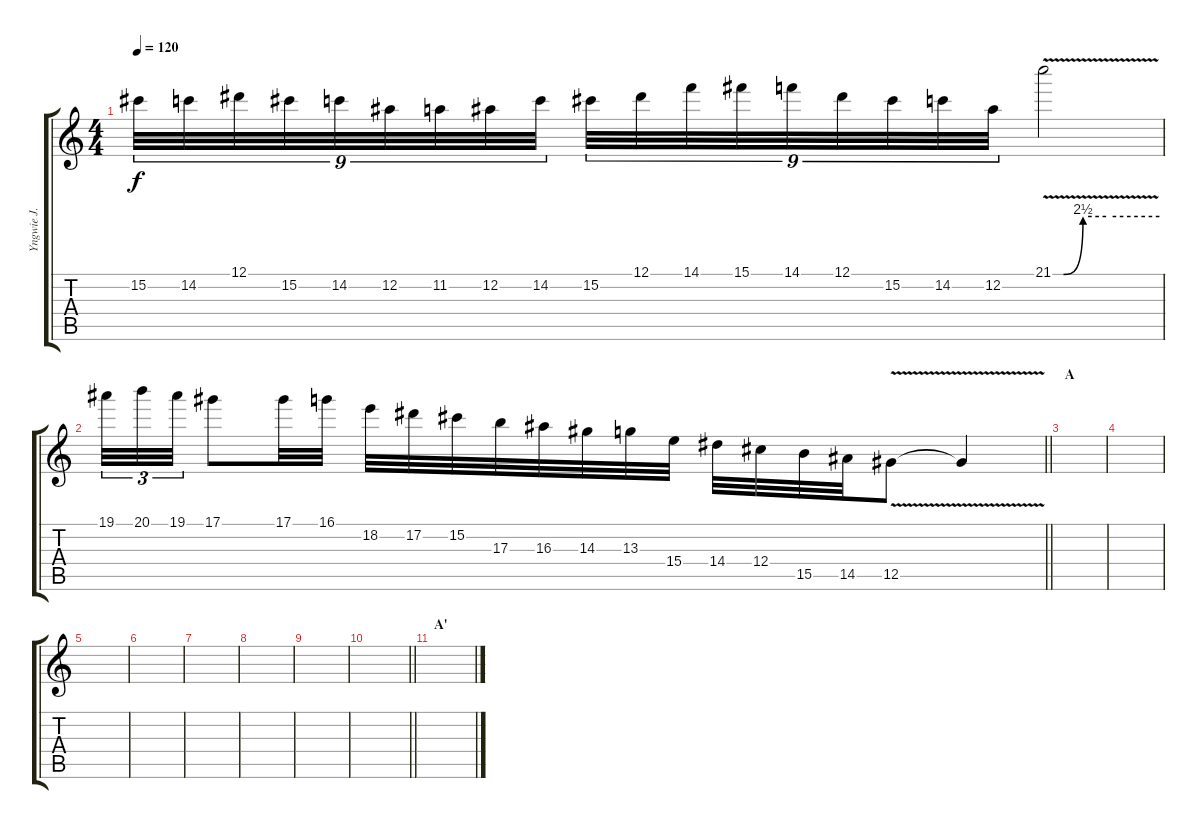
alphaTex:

\track ("Yngwie J. Malmsteen" "Yngwie J. ") {instrument overdrivenguitar}
\staff {score tabs}
\tuning (Eb4 Bb3 Gb3 Db3 Ab2 Eb2) {hide}
\ts (4 4)
\tempo 120
\clef g2
\ks c
15.2.32{tu (9 8) dy f} 14.2.32{tu (9 8)} 12.1.32{tu (9 8)} 15.2.32{tu (9 8)} 14.2.32{tu (9 8)} 12.2.32{tu (9 8)} 11.2.32{tu (9 8)} 12.2.32{tu (9 8)} 14.2.32{tu (9 8)} 15.2.32{tu (9 8)} 12.1.32{tu (9 8)} 14.1.32{tu (9 8)} 15.1.32{tu (9 8)} 14.1.32{tu (9 8)} 12.1.32{tu (9 8)} 15.2.32{tu (9 8)} 14.2.32{tu (9 8)} 12.2.32{tu (9 8)} 21.1{be (custom 0 0 6 0 17 10 30 10 60 10) v}.2 |
\barLineRight lightlight
19.1.32{tu (3 2)} 20.1.32{tu (3 2)} 19.1.32{tu (3 2)} 17.1.8 17.1.32 16.1.32 18.2.32 17.2.32 15.2.32 17.3.32 16.3.32 14.3.32 13.3.32 15.4.32 14.4.32 12.4.32 15.5.32 14.5.32 12.5{v}.8 12.5{t}.4 |
\section ("" "A")
|
|
|
|
|
|
|
\barLineRight lightlight
|
\section ("" "A'")
